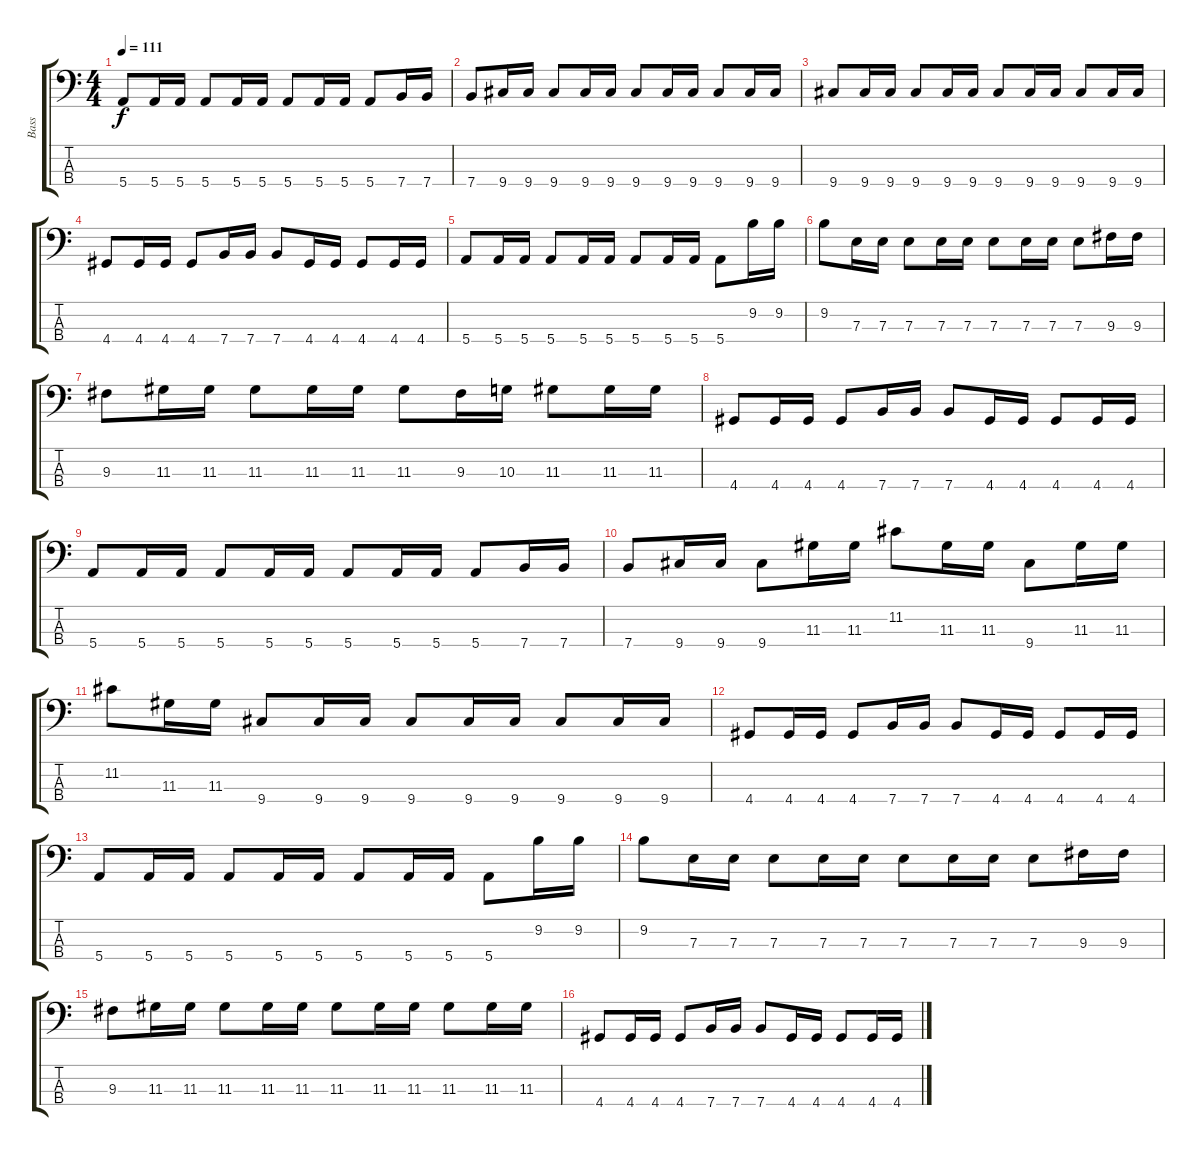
\track ("Bass" "Bass") {instrument electricbassfinger}
\staff {score tabs}
\tuning (G2 D2 A1 E1) {hide}
\ts (4 4)
\tempo 111
\clef f4
\ks c
5.4.8{dy f} 5.4.16 5.4.16 5.4.8 5.4.16 5.4.16 5.4.8 5.4.16 5.4.16 5.4.8 7.4.16 7.4.16 |
7.4.8 9.4.16 9.4.16 9.4.8 9.4.16 9.4.16 9.4.8 9.4.16 9.4.16 9.4.8 9.4.16 9.4.16 |
9.4.8 9.4.16 9.4.16 9.4.8 9.4.16 9.4.16 9.4.8 9.4.16 9.4.16 9.4.8 9.4.16 9.4.16 |
4.4.8 4.4.16 4.4.16 4.4.8 7.4.16 7.4.16 7.4.8 4.4.16 4.4.16 4.4.8 4.4.16 4.4.16 |
5.4.8 5.4.16 5.4.16 5.4.8 5.4.16 5.4.16 5.4.8 5.4.16 5.4.16 5.4.8 9.2.16 9.2.16 |
9.2.8 7.3.16 7.3.16 7.3.8 7.3.16 7.3.16 7.3.8 7.3.16 7.3.16 7.3.8 9.3.16 9.3.16 |
9.3.8 11.3.16 11.3.16 11.3.8 11.3.16 11.3.16 11.3.8 9.3.16 10.3.16 11.3.8 11.3.16 11.3.16 |
4.4.8 4.4.16 4.4.16 4.4.8 7.4.16 7.4.16 7.4.8 4.4.16 4.4.16 4.4.8 4.4.16 4.4.16 |
5.4.8 5.4.16 5.4.16 5.4.8 5.4.16 5.4.16 5.4.8 5.4.16 5.4.16 5.4.8 7.4.16 7.4.16 |
7.4.8 9.4.16 9.4.16 9.4.8 11.3.16 11.3.16 11.2.8 11.3.16 11.3.16 9.4.8 11.3.16 11.3.16 |
11.2.8 11.3.16 11.3.16 9.4.8 9.4.16 9.4.16 9.4.8 9.4.16 9.4.16 9.4.8 9.4.16 9.4.16 |
4.4.8 4.4.16 4.4.16 4.4.8 7.4.16 7.4.16 7.4.8 4.4.16 4.4.16 4.4.8 4.4.16 4.4.16 |
5.4.8 5.4.16 5.4.16 5.4.8 5.4.16 5.4.16 5.4.8 5.4.16 5.4.16 5.4.8 9.2.16 9.2.16 |
9.2.8 7.3.16 7.3.16 7.3.8 7.3.16 7.3.16 7.3.8 7.3.16 7.3.16 7.3.8 9.3.16 9.3.16 |
9.3.8 11.3.16 11.3.16 11.3.8 11.3.16 11.3.16 11.3.8 11.3.16 11.3.16 11.3.8 11.3.16 11.3.16 |
4.4.8 4.4.16 4.4.16 4.4.8 7.4.16 7.4.16 7.4.8 4.4.16 4.4.16 4.4.8 4.4.16 4.4.16
